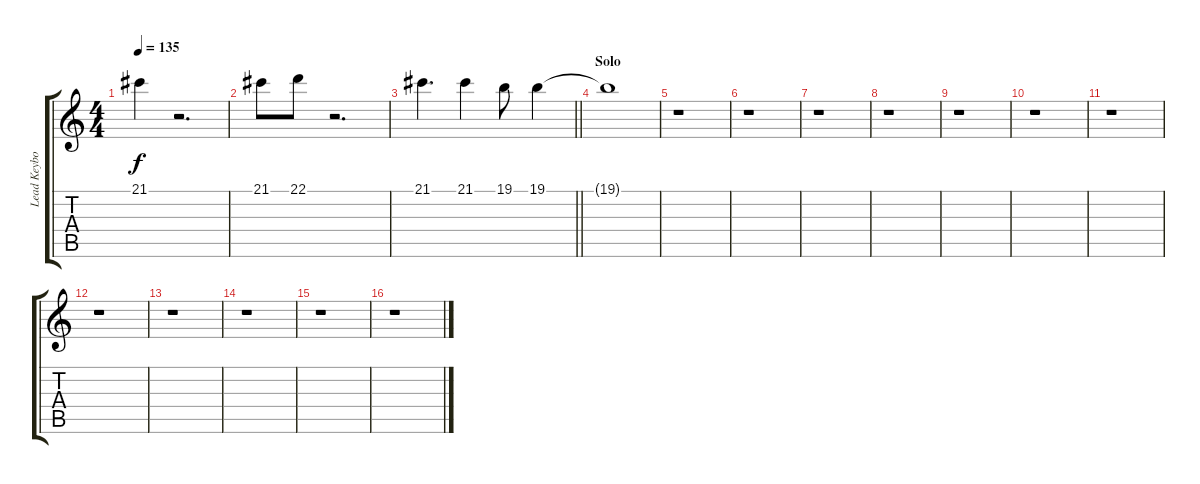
\track ("Lead Keyboard" "Lead Keybo") {instrument stringensemble1}
\staff {score tabs}
\tuning (E4 B3 G3 D3 A2 E2) {hide}
\ts (4 4)
\tempo 135
\clef g2
\ks c
21.1.4{dy f} r.2{d} |
21.1.8 22.1.8 r.2{d} |
\barLineRight lightlight
21.1.4{d} 21.1.4 19.1.8 19.1.4 |
\section ("" "Solo")
19.1{t}.1 |
r.1 |
r.1 |
r.1 |
r.1 |
r.1 |
r.1 |
r.1 |
r.1 |
r.1 |
r.1 |
r.1 |
r.1
